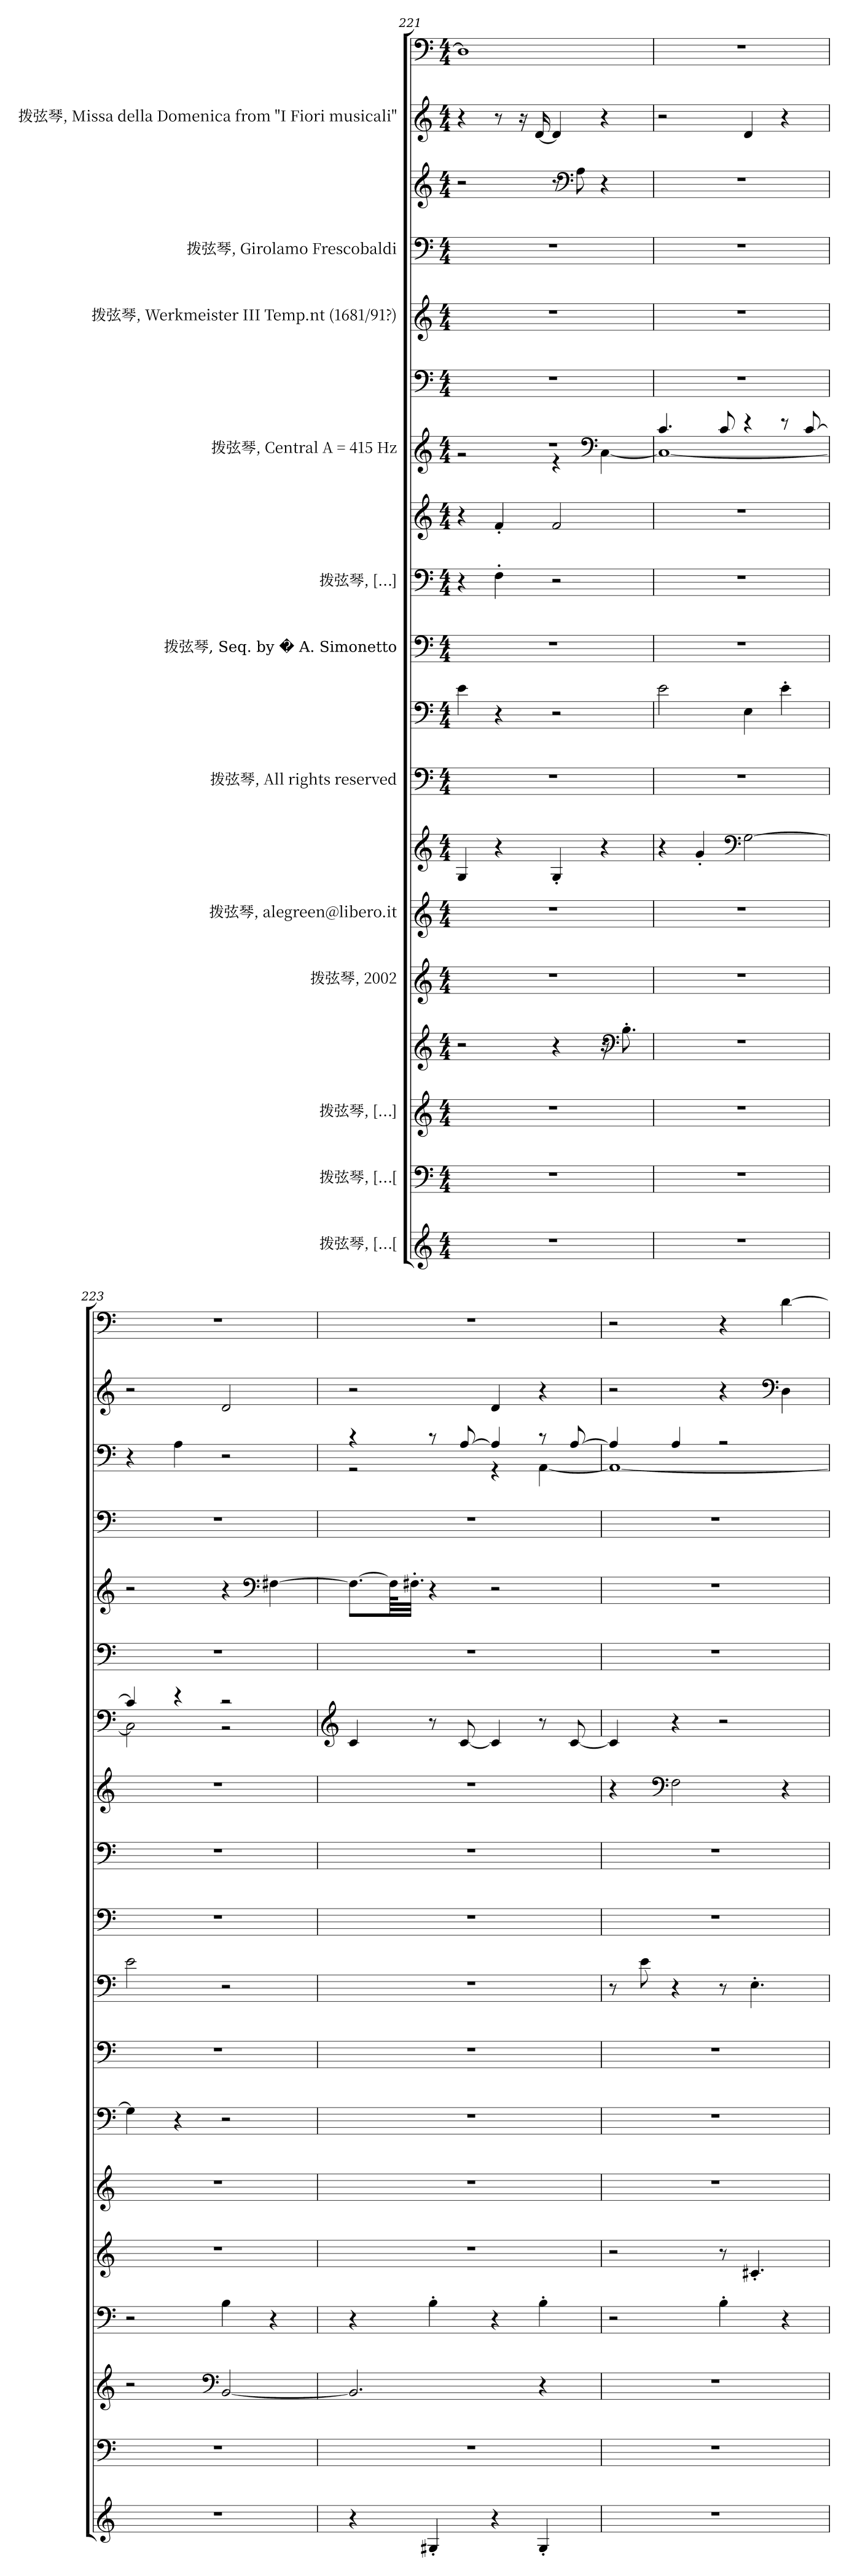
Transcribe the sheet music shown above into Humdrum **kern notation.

**kern	**kern	**kern	**kern	**kern	**kern	**kern	**kern	**kern	**kern	**kern	**kern	**kern	**kern	**kern	**kern	**kern	**kern	**kern
*part12	*part11	*part10	*part10	*part9	*part8	*part8	*part7	*part7	*part6	*part5	*part5	*part4	*part4	*part3	*part2	*part2	*part1	*part1
*staff19	*staff18	*staff17	*staff16	*staff15	*staff14	*staff13	*staff12	*staff11	*staff10	*staff9	*staff8	*staff7	*staff6	*staff5	*staff4	*staff3	*staff2	*staff1
*I"拨弦琴, [...[	*I"拨弦琴, [...[	*I"拨弦琴, [...]	*	*I"拨弦琴, 2002	*I"拨弦琴, alegreen@libero.it	*	*I"拨弦琴, All rights reserved	*	*I"拨弦琴, Seq. by � A. Simonetto	*I"拨弦琴, [...]	*	*I"拨弦琴, Central A = 415 Hz	*	*I"拨弦琴, Werkmeister III Temp.nt (1681/91?)	*I"拨弦琴, Girolamo Frescobaldi	*	*I"拨弦琴, Missa della Domenica from &quot;I Fiori musicali&quot;	*
*clefG2	*clefF4	*clefG2	*clefG2	*clefG2	*clefG2	*clefG2	*clefF4	*clefF4	*clefF4	*clefF4	*clefG2	*clefG2	*clefF4	*clefG2	*clefF4	*clefG2	*clefG2	*clefF4
*k[]	*k[]	*k[]	*k[]	*k[]	*k[]	*k[]	*k[]	*k[]	*k[]	*k[]	*k[]	*k[]	*k[]	*k[]	*k[]	*k[]	*k[]	*k[]
*M4/4	*M4/4	*M4/4	*M4/4	*M4/4	*M4/4	*M4/4	*M4/4	*M4/4	*M4/4	*M4/4	*M4/4	*M4/4	*M4/4	*M4/4	*M4/4	*M4/4	*M4/4	*M4/4
=221	=221	=221	=221	=221	=221	=221	=221	=221	=221	=221	=221	=221	=221	=221	=221	=221	=221	=221
*	*	*	*	*	*	*	*	*	*	*	*	*^	*	*	*	*	*	*
1r	1r	1r	2r	1r	1r	4G/	1r	4e\	1r	4r	4r	1r	2r	1r	1r	1r	2r	4r	1D]
.	.	.	.	.	.	4r	.	4r	.	4F'\	4f'/	.	.	.	.	.	.	8r	.
.	.	.	.	.	.	.	.	.	.	.	.	.	.	.	.	.	.	16r	.
.	.	.	.	.	.	.	.	.	.	.	.	.	.	.	.	.	.	[16d/	.
.	.	.	4r	.	.	4G'/	.	2r	.	2r	2f/	.	4r	.	.	.	8r	4d/]	.
*	*	*	*	*	*	*	*	*	*	*	*	*	*	*	*	*	*clefF4	*	*
.	.	.	.	.	.	.	.	.	.	.	.	.	.	.	.	.	8A\	.	.
*	*	*	*	*	*	*	*	*	*	*	*	*clefF4	*	*	*	*	*	*	*
.	.	.	16r	.	.	4r	.	.	.	.	.	.	[4C\	.	.	.	4r	4r	.
*	*	*	*clefF4	*	*	*	*	*	*	*	*	*	*	*	*	*	*	*	*
.	.	.	8.B'\	.	.	.	.	.	.	.	.	.	.	.	.	.	.	.	.
=222	=222	=222	=222	=222	=222	=222	=222	=222	=222	=222	=222	=222	=222	=222	=222	=222	=222	=222	=222
1r	1r	1r	1r	1r	1r	4r	1r	2e\	1r	1r	1r	4.c/	1C_	1r	1r	1r	1r	2r	1r
.	.	.	.	.	.	4g'/	.	.	.	.	.	.	.	.	.	.	.	.	.
.	.	.	.	.	.	.	.	.	.	.	.	8c/	.	.	.	.	.	.	.
*	*	*	*	*	*	*clefF4	*	*	*	*	*	*	*	*	*	*	*	*	*
.	.	.	.	.	.	[2G\	.	4E\	.	.	.	4r	.	.	.	.	.	4d/	.
.	.	.	.	.	.	.	.	4e'\	.	.	.	8r	.	.	.	.	.	4r	.
.	.	.	.	.	.	.	.	.	.	.	.	[8c/	.	.	.	.	.	.	.
=223	=223	=223	=223	=223	=223	=223	=223	=223	=223	=223	=223	=223	=223	=223	=223	=223	=223	=223	=223
1r	1r	2r	2r	1r	1r	4G\]	1r	2e\	1r	1r	1r	4c/]	2C\]	1r	2r	1r	4r	2r	1r
.	.	.	.	.	.	4r	.	.	.	.	.	4r	.	.	.	.	4A\	.	.
*	*	*clefF4	*	*	*	*	*	*	*	*	*	*	*	*	*	*	*	*	*
.	.	[2BB/	4B\	.	.	2r	.	2r	.	.	.	2r	2r	.	4r	.	2r	2d/	.
*	*	*	*	*	*	*	*	*	*	*	*	*	*	*	*clefF4	*	*	*	*
.	.	.	4r	.	.	.	.	.	.	.	.	.	.	.	[4F#X\	.	.	.	.
*	*	*	*	*	*	*	*	*	*	*	*	*v	*v	*	*	*	*	*	*
!!LO:PB:g=z
=224	=224	=224	=224	=224	=224	=224	=224	=224	=224	=224	=224	=224	=224	=224	=224	=224	=224	=224
*	*	*	*	*	*	*	*	*	*	*	*	*clefG2	*	*	*	*	*	*
*	*	*	*	*	*	*	*	*	*	*	*	*	*	*	*	*^	*	*
4r	1r	2.BB/]	4r	1r	1r	1r	1r	1r	1r	1r	1r	4c/	1r	8.F#\L_	1r	4r	2r	2r	1r
.	.	.	.	.	.	.	.	.	.	.	.	.	.	64F#\KLL]	.	.	.	.	.
.	.	.	.	.	.	.	.	.	.	.	.	.	.	32.F#X'\JJJ	.	.	.	.	.
4G#X'/	.	.	4B'\	.	.	.	.	.	.	.	.	8r	.	4r	.	8r	.	.	.
.	.	.	.	.	.	.	.	.	.	.	.	[8c/	.	.	.	[8A/	.	.	.
4r	.	.	4r	.	.	.	.	.	.	.	.	4c/]	.	2r	.	4A/]	4r	4d/	.
4G#'/	.	4r	4B'\	.	.	.	.	.	.	.	.	8r	.	.	.	8r	[4AA\	4r	.
.	.	.	.	.	.	.	.	.	.	.	.	[8c/	.	.	.	[8A/	.	.	.
=225	=225	=225	=225	=225	=225	=225	=225	=225	=225	=225	=225	=225	=225	=225	=225	=225	=225	=225	=225
1r	1r	1r	2r	2r	1r	1r	1r	8r	1r	1r	4r	4c/]	1r	1r	1r	4A/]	1AA_	2r	2r
.	.	.	.	.	.	.	.	8e\	.	.	.	.	.	.	.	.	.	.	.
*	*	*	*	*	*	*	*	*	*	*	*clefF4	*	*	*	*	*	*	*	*
.	.	.	.	.	.	.	.	4r	.	.	2F\	4r	.	.	.	4A/	.	.	.
.	.	.	4B'\	8r	.	.	.	8r	.	.	.	2r	.	.	.	2r	.	4r	4r
.	.	.	.	4.c#X'/	.	.	.	4.E'\	.	.	.	.	.	.	.	.	.	.	.
*	*	*	*	*	*	*	*	*	*	*	*	*	*	*	*	*	*	*clefF4	*
.	.	.	4r	.	.	.	.	.	.	.	4r	.	.	.	.	.	.	4D\	[4d\
*	*	*	*	*	*	*	*	*	*	*	*	*	*	*	*	*v	*v	*	*
=	=	=	=	=	=	=	=	=	=	=	=	=	=	=	=	=	=	=
*-	*-	*-	*-	*-	*-	*-	*-	*-	*-	*-	*-	*-	*-	*-	*-	*-	*-	*-
